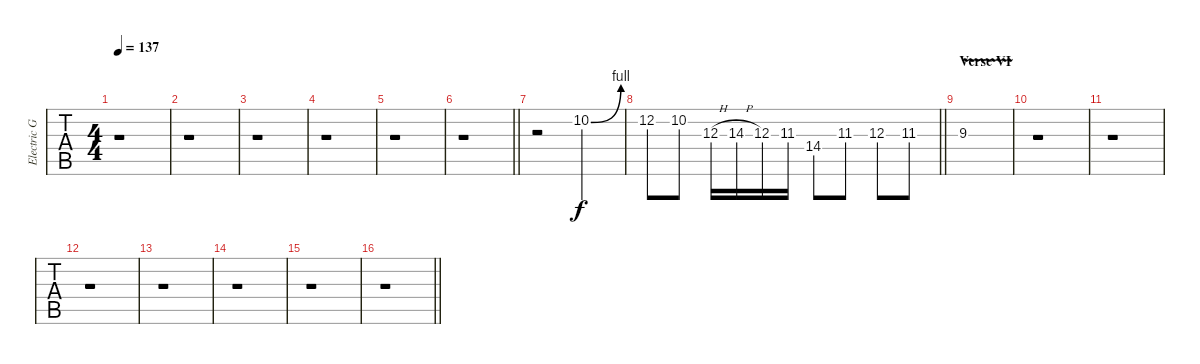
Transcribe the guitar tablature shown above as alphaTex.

\track ("Electric Guitar" "Electric G") {instrument overdrivenguitar}
\staff {tabs}
\tuning (Eb4 Bb3 Gb3 Db3 Ab2 Eb2) {hide}
\ts (4 4)
\tempo 137
\clef g2
\ks ebminor
r.1{dy p} |
r.1 |
r.1 |
r.1 |
r.1 |
\barLineRight lightlight
r.1 |
r.2 10.2{be (bend 0 0 60 4)}.2{dy f} |
\barLineRight lightlight
12.2.8 10.2.8 12.3{h}.16 14.3{h}.16 12.3.16 11.3.16 14.4.8 11.3.8 12.3.8 11.3.8 |
\section ("" "Verse VI")
9.3{v}.1 |
r.1 |
r.1 |
r.1 |
r.1 |
r.1 |
r.1 |
\barLineRight lightlight
r.1
